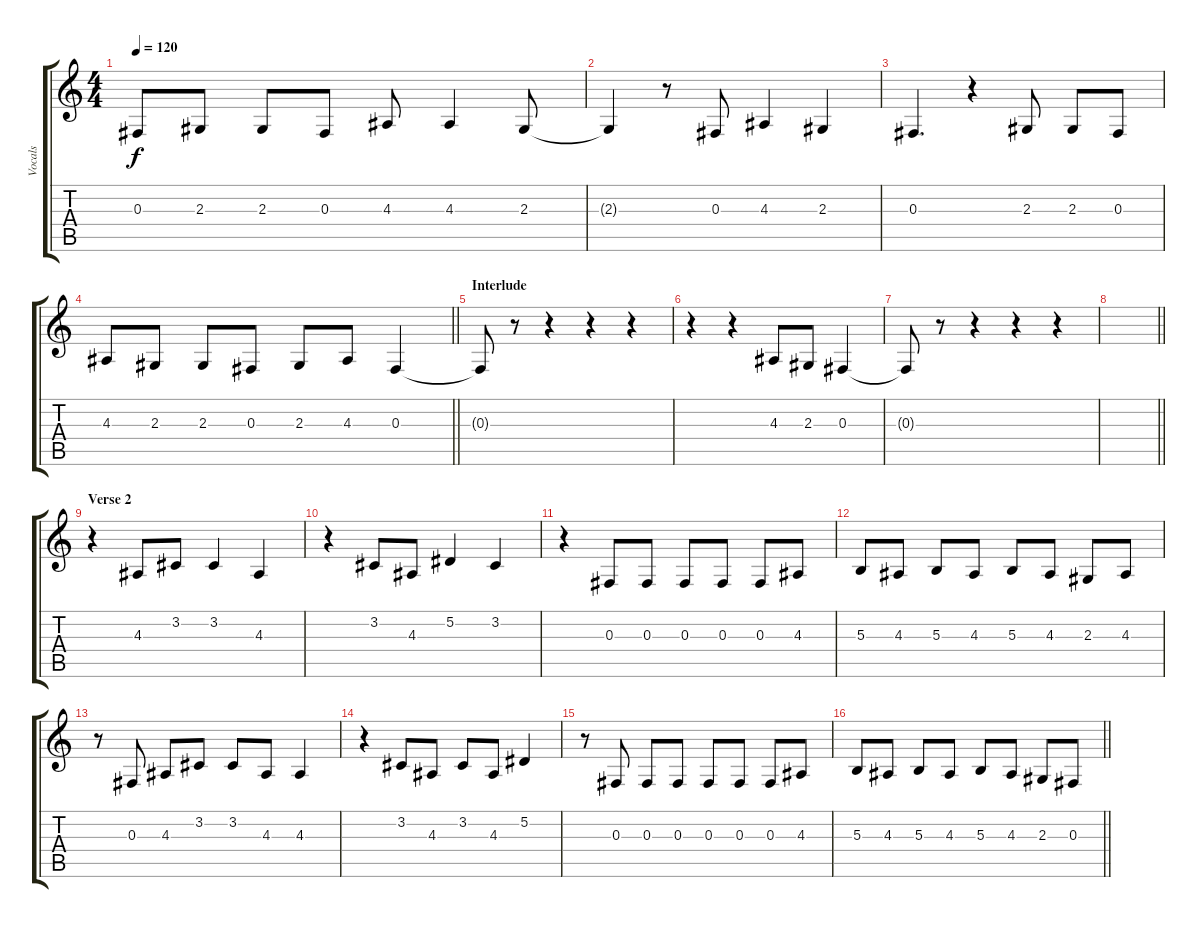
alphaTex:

\track ("Vocals" "Vocals") {instrument altosax}
\staff {score tabs}
\tuning (Eb4 Bb3 Gb3 Db3 Ab2 Eb2) {hide}
\ts (4 4)
\tempo 120
\clef g2
\ks c
0.3.8{dy f} 2.3.8 2.3.8 0.3.8 4.3.8 4.3.4 2.3.8 |
2.3{t}.4 r.8 0.3.8 4.3.4 2.3.4 |
0.3.4{d} r.4 2.3.8 2.3.8 0.3.8 |
\barLineRight lightlight
4.3.8 2.3.8 2.3.8 0.3.8 2.3.8 4.3.8 0.3.4 |
\section ("" "Interlude")
0.3{t}.8 r.8 r.4 r.4 r.4 |
r.4 r.4 4.3.8 2.3.8 0.3.4 |
0.3{t}.8 r.8 r.4 r.4 r.4 |
\barLineRight lightlight
|
\section ("" "Verse 2")
r.4 4.3.8 3.2.8 3.2.4 4.3.4 |
r.4 3.2.8 4.3.8 5.2.4 3.2.4 |
r.4 0.3.8 0.3.8 0.3.8 0.3.8 0.3.8 4.3.8 |
5.3.8 4.3.8 5.3.8 4.3.8 5.3.8 4.3.8 2.3.8 4.3.8 |
r.8 0.3.8 4.3.8 3.2.8 3.2.8 4.3.8 4.3.4 |
r.4 3.2.8 4.3.8 3.2.8 4.3.8 5.2.4 |
r.8 0.3.8 0.3.8 0.3.8 0.3.8 0.3.8 0.3.8 4.3.8 |
\barLineRight lightlight
5.3.8 4.3.8 5.3.8 4.3.8 5.3.8 4.3.8 2.3.8 0.3.8
